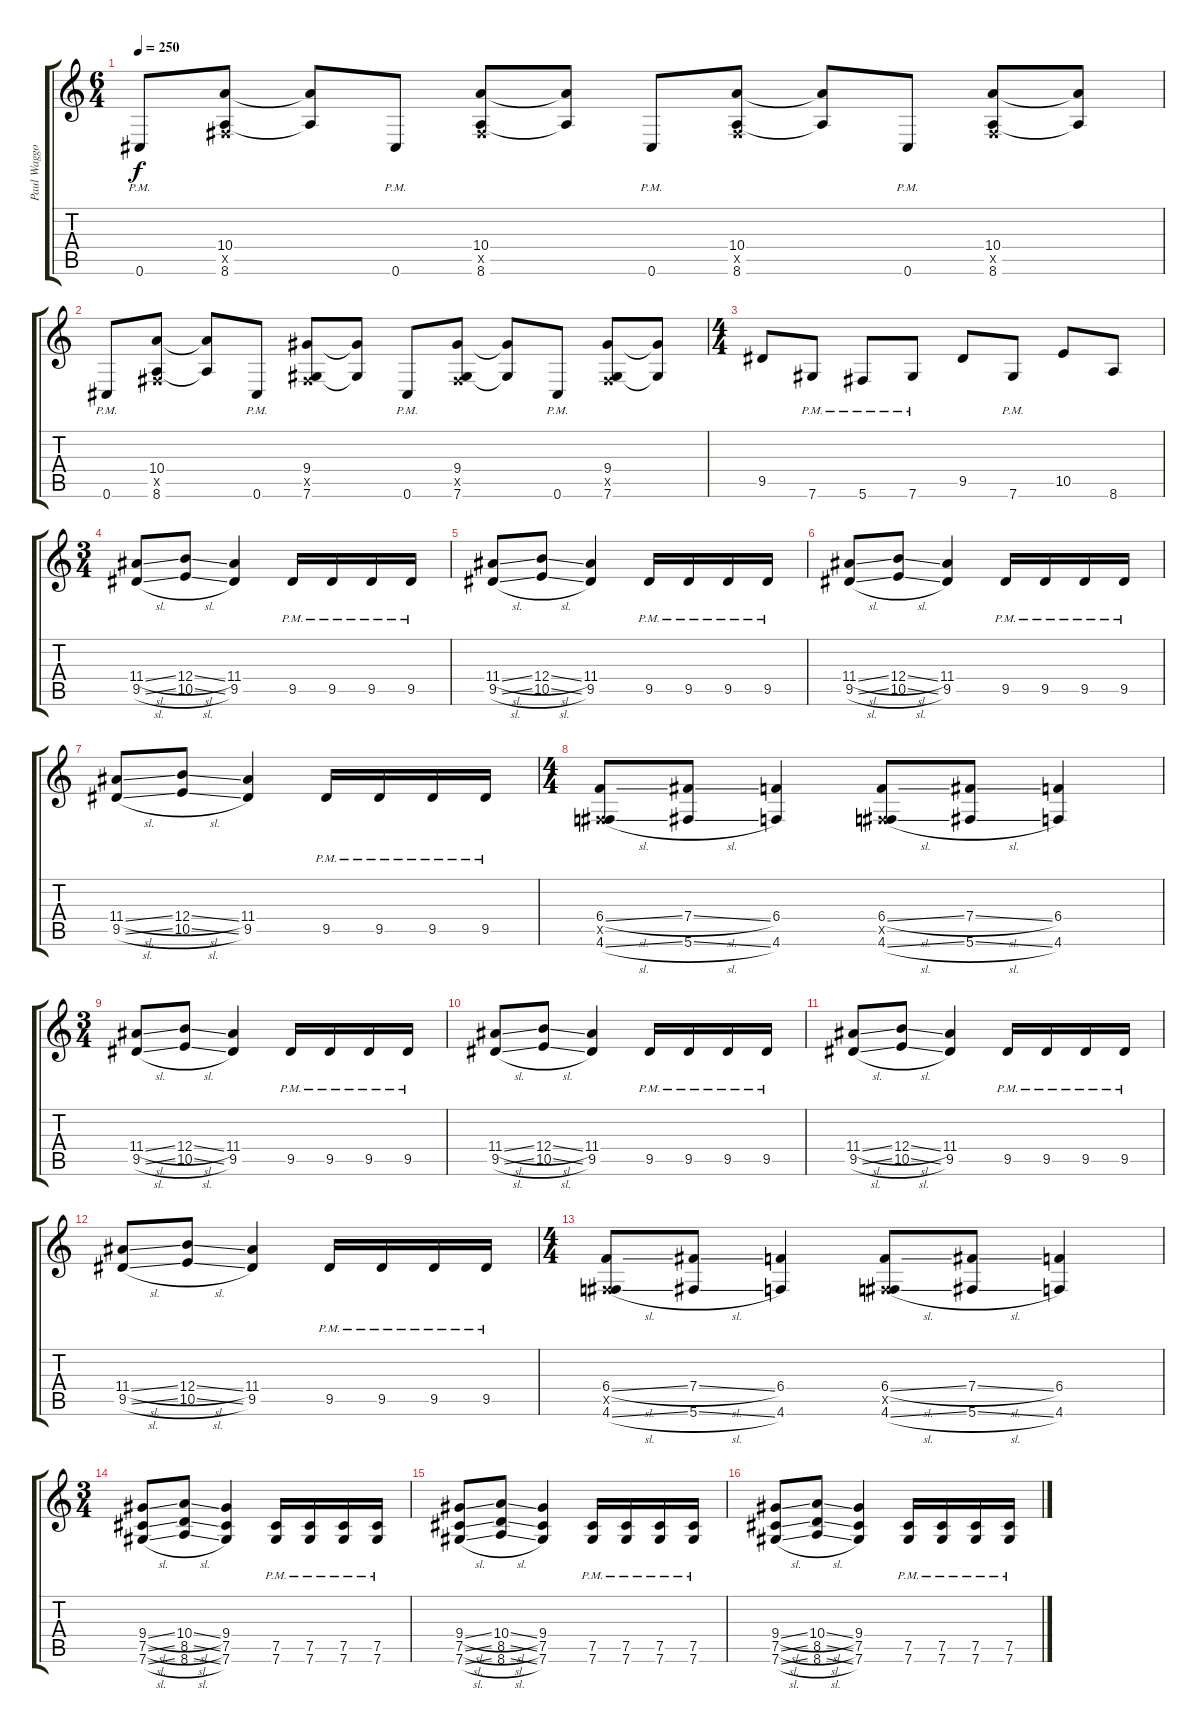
\track ("Paul Waggoner - Rhythm" "Paul Waggo") {instrument distortionguitar}
\staff {score tabs}
\tuning (Db4 Ab3 E3 B2 Gb2 Db2) {hide}
\ts (6 4)
\tempo 250
\clef g2
\ks c
0.6{pm}.8{dy f} (10.4 0.5{x} 8.6).8 (10.4{t} 8.6{t}).8 0.6{pm}.8 (10.4 0.5{x} 8.6).8 (10.4{t} 8.6{t}).8 0.6{pm}.8 (10.4 0.5{x} 8.6).8 (10.4{t} 8.6{t}).8 0.6{pm}.8 (10.4 0.5{x} 8.6).8 (10.4{t} 8.6{t}).8 |
0.6{pm}.8 (10.4 0.5{x} 8.6).8 (10.4{t} 8.6{t}).8 0.6{pm}.8 (9.4 0.5{x} 7.6).8 (9.4{t} 7.6{t}).8 0.6{pm}.8 (9.4 0.5{x} 7.6).8 (9.4{t} 7.6{t}).8 0.6{pm}.8 (9.4 0.5{x} 7.6).8 (9.4{t} 7.6{t}).8 |
\ts (4 4)
9.5.8 7.6{pm}.8 5.6{pm}.8 7.6{pm}.8 9.5.8 7.6{pm}.8 10.5.8 8.6.8 |
\ts (3 4)
(11.4{sl} 9.5{sl}).8 (12.4{sl} 10.5{sl}).8 (11.4 9.5).4 9.5{pm}.16 9.5{pm}.16 9.5{pm}.16 9.5{pm}.16 |
(11.4{sl} 9.5{sl}).8 (12.4{sl} 10.5{sl}).8 (11.4 9.5).4 9.5{pm}.16 9.5{pm}.16 9.5{pm}.16 9.5{pm}.16 |
(11.4{sl} 9.5{sl}).8 (12.4{sl} 10.5{sl}).8 (11.4 9.5).4 9.5{pm}.16 9.5{pm}.16 9.5{pm}.16 9.5{pm}.16 |
(11.4{sl} 9.5{sl}).8 (12.4{sl} 10.5{sl}).8 (11.4 9.5).4 9.5{pm}.16 9.5{pm}.16 9.5{pm}.16 9.5{pm}.16 |
\ts (4 4)
(6.4{sl} 0.5{x} 4.6{sl}).8 (7.4{sl} 5.6{sl}).8 (6.4 4.6).4 (6.4{sl} 0.5{x} 4.6{sl}).8 (7.4{sl} 5.6{sl}).8 (6.4 4.6).4 |
\ts (3 4)
(11.4{sl} 9.5{sl}).8 (12.4{sl} 10.5{sl}).8 (11.4 9.5).4 9.5{pm}.16 9.5{pm}.16 9.5{pm}.16 9.5{pm}.16 |
(11.4{sl} 9.5{sl}).8 (12.4{sl} 10.5{sl}).8 (11.4 9.5).4 9.5{pm}.16 9.5{pm}.16 9.5{pm}.16 9.5{pm}.16 |
(11.4{sl} 9.5{sl}).8 (12.4{sl} 10.5{sl}).8 (11.4 9.5).4 9.5{pm}.16 9.5{pm}.16 9.5{pm}.16 9.5{pm}.16 |
(11.4{sl} 9.5{sl}).8 (12.4{sl} 10.5{sl}).8 (11.4 9.5).4 9.5{pm}.16 9.5{pm}.16 9.5{pm}.16 9.5{pm}.16 |
\ts (4 4)
(6.4{sl} 0.5{x} 4.6{sl}).8 (7.4{sl} 5.6{sl}).8 (6.4 4.6).4 (6.4{sl} 0.5{x} 4.6{sl}).8 (7.4{sl} 5.6{sl}).8 (6.4 4.6).4 |
\ts (3 4)
(9.4{sl} 7.5{sl} 7.6{sl}).8 (10.4{sl} 8.5{sl} 8.6{sl}).8 (9.4 7.5 7.6).4 (7.5{pm} 7.6{pm}).16 (7.5{pm} 7.6{pm}).16 (7.5{pm} 7.6{pm}).16 (7.5{pm} 7.6{pm}).16 |
(9.4{sl} 7.5{sl} 7.6{sl}).8 (10.4{sl} 8.5{sl} 8.6{sl}).8 (9.4 7.5 7.6).4 (7.5{pm} 7.6{pm}).16 (7.5{pm} 7.6{pm}).16 (7.5{pm} 7.6{pm}).16 (7.5{pm} 7.6{pm}).16 |
(9.4{sl} 7.5{sl} 7.6{sl}).8 (10.4{sl} 8.5{sl} 8.6{sl}).8 (9.4 7.5 7.6).4 (7.5{pm} 7.6{pm}).16 (7.5{pm} 7.6{pm}).16 (7.5{pm} 7.6{pm}).16 (7.5{pm} 7.6{pm}).16
